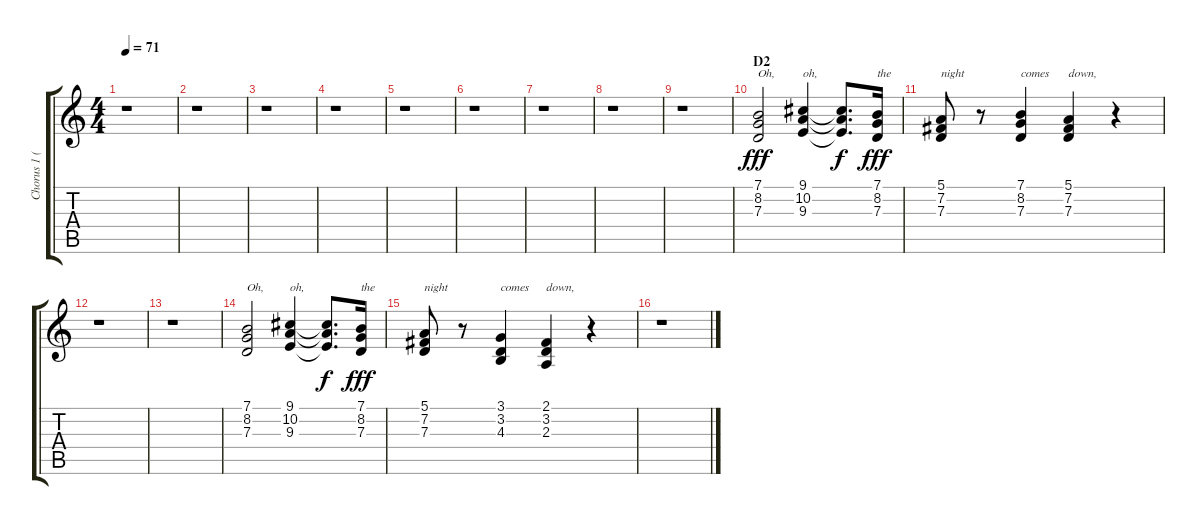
\track ("Chorus 1 (Left)" "Chorus 1 (") {instrument synthvoice}
\staff {score tabs}
\tuning (E4 B3 G3 D3 A2 E2) {hide}
\ts (4 4)
\tempo 71
\clef g2
\ks c
r.1{dy fff} |
r.1 |
r.1 |
r.1 |
r.1 |
r.1 |
r.1 |
r.1 |
r.1 |
\section ("" "D2")
(7.1 8.2 7.3).2{txt "Oh,"} (9.1 10.2 9.3).4{txt "oh,"} (9.1{t} 10.2{t} 9.3{t}).8{d dy f} (7.1 8.2 7.3).16{txt "the" dy fff} |
(5.1 7.2 7.3).8{txt "night"} r.8 (7.1 8.2 7.3).4{txt "comes"} (5.1 7.2 7.3).4{txt "down,"} r.4 |
r.1 |
r.1 |
(7.1 8.2 7.3).2{txt "Oh,"} (9.1 10.2 9.3).4{txt "oh,"} (9.1{t} 10.2{t} 9.3{t}).8{d dy f} (7.1 8.2 7.3).16{txt "the" dy fff} |
(5.1 7.2 7.3).8{txt "night"} r.8 (3.1 3.2 4.3).4{txt "comes"} (2.1 3.2 2.3).4{txt "down,"} r.4 |
r.1
